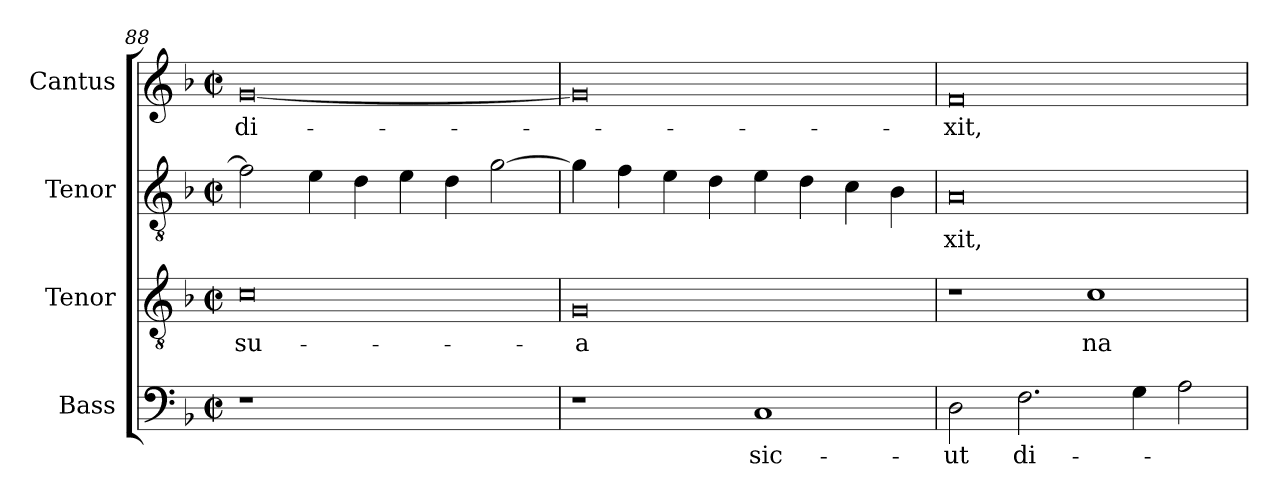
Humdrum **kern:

**kern	**text	**kern	**text	**kern	**text	**kern	**text
*part4	*part4	*part3	*part3	*part2	*part2	*part1	*part1
*staff4	*staff4	*staff3	*staff3	*staff2	*staff2	*staff1	*staff1
*I"Bass	*	*I"Tenor	*	*I"Tenor	*	*I"Cantus	*
*	*	*I'Tenor	*	*	*	*	*
*clefF4	*	*clefGv2	*	*clefGv2	*	*clefG2	*
*	*	*ITrd7c12	*	*ITrd7c12	*	*	*
*k[b-]	*	*k[b-]	*	*k[b-]	*	*k[b-]	*
*F:	*	*F:	*	*F:	*	*F:	*
*M2/2	*	*M2/2	*	*M2/2	*	*M2/2	*
*met(c|)	*	*met(c|)	*	*met(c|)	*	*met(c|)	*
=88	=88	=88	=88	=88	=88	=88	=88
!LO:N:vis=1	!	!	!	!	!	!	!
!	!	!	!LO:LY:b:color=#000000	!	!	!	!
!	!	!	!	!	!	!	!LO:LY:b:color=#000000
1r	.	0Ci	su-	2Fi\]	.	[<0gi	di-
.	.	.	.	4Ei\	.	.	.
.	.	.	.	4Di\	.	.	.
1ryy	.	.	.	4Ei\	.	.	.
.	.	.	.	4Di\	.	.	.
.	.	.	.	[>2Gi\	.	.	.
=89	=89	=89	=89	=89	=89	=89	=89
!	!	!	!LO:LY:b:color=#000000	!	!	!	!
1r	.	0GGi	-a	4Gi\]	.	0gi]	.
.	.	.	.	4Fi\	.	.	.
.	.	.	.	4Ei\	.	.	.
.	.	.	.	4Di\	.	.	.
!	!LO:LY:b:color=#000000	!	!	!	!	!	!
1Ci	sic-	.	.	4Ei\	.	.	.
.	.	.	.	4Di\	.	.	.
.	.	.	.	4Ci\	.	.	.
.	.	.	.	4BB-i\	.	.	.
=90	=90	=90	=90	=90	=90	=90	=90
!	!LO:LY:b:color=#000000	!	!	!	!	!	!
!	!	!	!	!	!LO:LY:b:color=#000000	!	!
!	!	!	!	!	!	!	!LO:LY:b:color=#000000
2Di\	-ut	1r	.	0AAi	-xit,	0fi	-xit,
!	!LO:LY:b:color=#000000	!	!	!	!	!	!
2.Fi\	di-	.	.	.	.	.	.
!	!	!	!LO:LY:b:color=#000000	!	!	!	!
.	.	1Ci	na-	.	.	.	.
4Gi\	.	.	.	.	.	.	.
2Ai\	.	.	.	.	.	.	.
=	=	=	=	=	=	=	=
*-	*-	*-	*-	*-	*-	*-	*-
